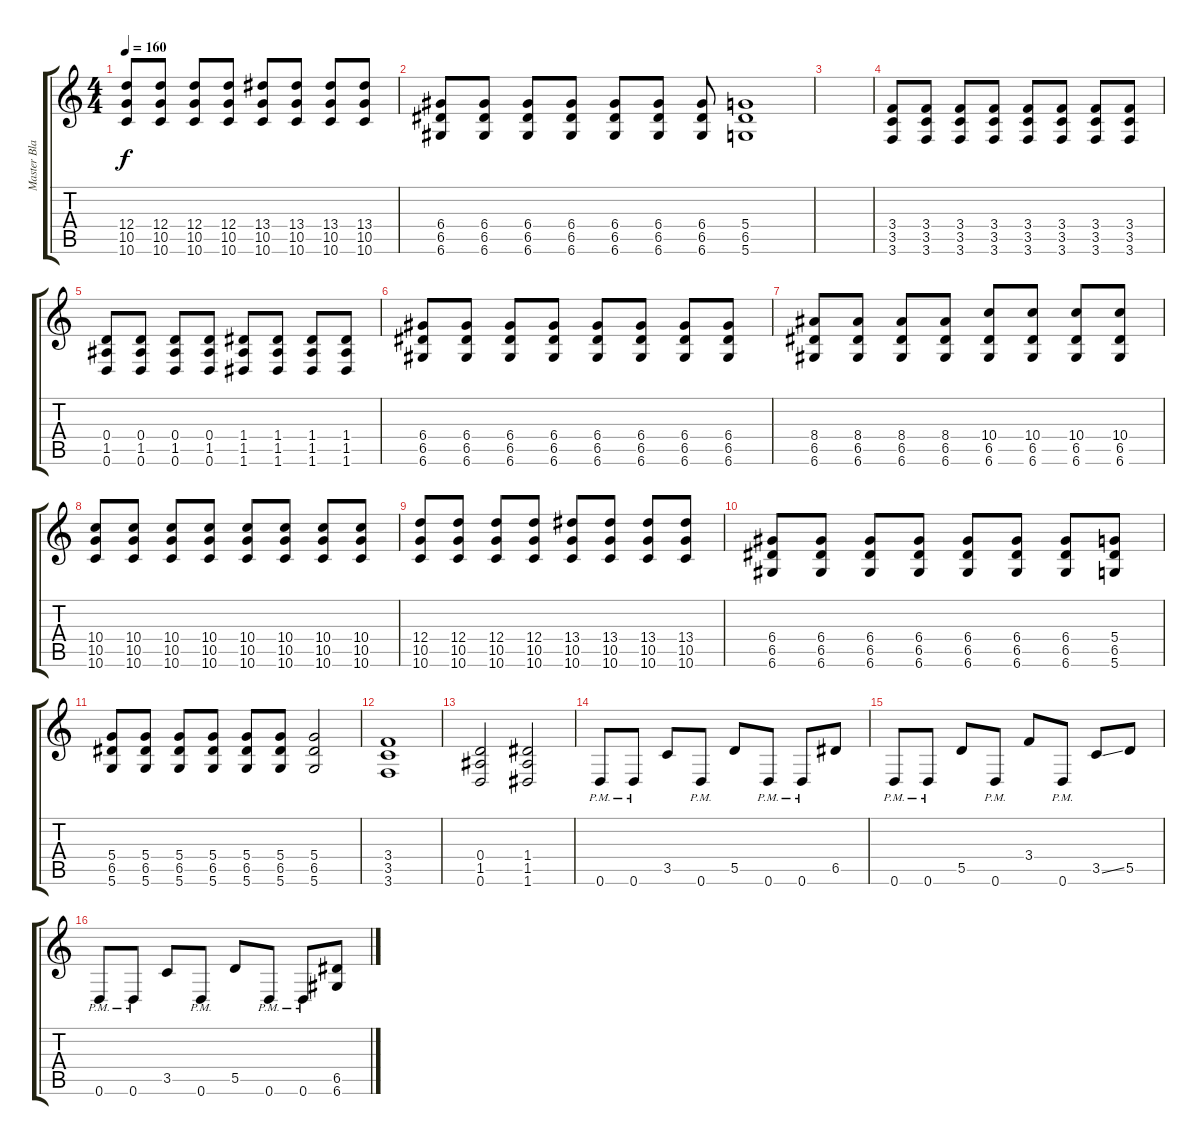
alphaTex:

\track ("Master Blaster" "Master Bla") {instrument overdrivenguitar}
\staff {score tabs}
\tuning (E4 B3 G3 D3 A2 D2) {hide}
\ts (4 4)
\tempo 160
\clef g2
\ks c
(12.4 10.5 10.6).8{dy f} (12.4 10.5 10.6).8 (12.4 10.5 10.6).8 (12.4 10.5 10.6).8 (13.4 10.5 10.6).8 (13.4 10.5 10.6).8 (13.4 10.5 10.6).8 (13.4 10.5 10.6).8 |
(6.4 6.5 6.6).8 (6.4 6.5 6.6).8 (6.4 6.5 6.6).8 (6.4 6.5 6.6).8 (6.4 6.5 6.6).8 (6.4 6.5 6.6).8 (6.4 6.5 6.6).8 (5.4 6.5 5.6).1 |
|
(3.4 3.5 3.6).8 (3.4 3.5 3.6).8 (3.4 3.5 3.6).8 (3.4 3.5 3.6).8 (3.4 3.5 3.6).8 (3.4 3.5 3.6).8 (3.4 3.5 3.6).8 (3.4 3.5 3.6).8 |
(0.4 1.5 0.6).8 (0.4 1.5 0.6).8 (0.4 1.5 0.6).8 (0.4 1.5 0.6).8 (1.4 1.5 1.6).8 (1.4 1.5 1.6).8 (1.4 1.5 1.6).8 (1.4 1.5 1.6).8 |
(6.4 6.5 6.6).8 (6.4 6.5 6.6).8 (6.4 6.5 6.6).8 (6.4 6.5 6.6).8 (6.4 6.5 6.6).8 (6.4 6.5 6.6).8 (6.4 6.5 6.6).8 (6.4 6.5 6.6).8 |
(8.4 6.5 6.6).8 (8.4 6.5 6.6).8 (8.4 6.5 6.6).8 (8.4 6.5 6.6).8 (10.4 6.5 6.6).8 (10.4 6.5 6.6).8 (10.4 6.5 6.6).8 (10.4 6.5 6.6).8 |
(10.4 10.5 10.6).8 (10.4 10.5 10.6).8 (10.4 10.5 10.6).8 (10.4 10.5 10.6).8 (10.4 10.5 10.6).8 (10.4 10.5 10.6).8 (10.4 10.5 10.6).8 (10.4 10.5 10.6).8 |
(12.4 10.5 10.6).8 (12.4 10.5 10.6).8 (12.4 10.5 10.6).8 (12.4 10.5 10.6).8 (13.4 10.5 10.6).8 (13.4 10.5 10.6).8 (13.4 10.5 10.6).8 (13.4 10.5 10.6).8 |
(6.4 6.5 6.6).8 (6.4 6.5 6.6).8 (6.4 6.5 6.6).8 (6.4 6.5 6.6).8 (6.4 6.5 6.6).8 (6.4 6.5 6.6).8 (6.4 6.5 6.6).8 (5.4 6.5 5.6).8 |
(5.4 6.5 5.6).8 (5.4 6.5 5.6).8 (5.4 6.5 5.6).8 (5.4 6.5 5.6).8 (5.4 6.5 5.6).8 (5.4 6.5 5.6).8 (5.4 6.5 5.6).2 |
(3.4 3.5 3.6).1 |
(0.4 1.5 0.6).2 (1.4 1.5 1.6).2 |
0.6{pm}.8 0.6{pm}.8 3.5.8 0.6{pm}.8 5.5.8 0.6{pm}.8 0.6{pm}.8 6.5.8 |
0.6{pm}.8 0.6{pm}.8 5.5.8 0.6{pm}.8 3.4.8 0.6{pm}.8 3.5{ss}.8 5.5.8 |
0.6{pm}.8 0.6{pm}.8 3.5.8 0.6{pm}.8 5.5.8 0.6{pm}.8 0.6{pm}.8 (6.5 6.6).8
